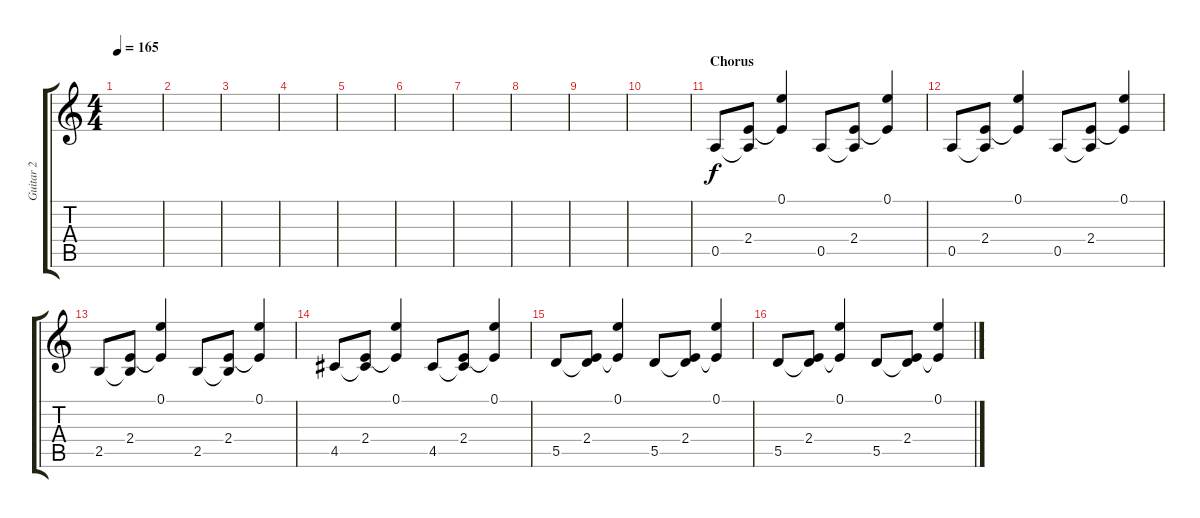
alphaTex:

\track ("Guitar 2" "Guitar 2") {instrument overdrivenguitar}
\staff {score tabs}
\tuning (E4 B3 G3 D3 A2 D2) {hide}
\ts (4 4)
\tempo 165
\clef g2
\ks c
|
|
|
|
|
|
|
|
|
|
\section ("" "Chorus")
0.5.8 (2.4 0.5{t}).8 (0.1 2.4{t}).4 0.5.8 (2.4 0.5{t}).8 (0.1 2.4{t}).4 |
0.5.8 (2.4 0.5{t}).8 (0.1 2.4{t}).4 0.5.8 (2.4 0.5{t}).8 (0.1 2.4{t}).4 |
2.5.8 (2.4 2.5{t}).8 (0.1 2.4{t}).4 2.5.8 (2.4 2.5{t}).8 (0.1 2.4{t}).4 |
4.5.8 (2.4 4.5{t}).8 (0.1 2.4{t}).4 4.5.8 (2.4 4.5{t}).8 (0.1 2.4{t}).4 |
5.5.8 (2.4 5.5{t}).8 (0.1 2.4{t}).4 5.5.8 (2.4 5.5{t}).8 (0.1 2.4{t}).4 |
5.5.8 (2.4 5.5{t}).8 (0.1 2.4{t}).4 5.5.8 (2.4 5.5{t}).8 (0.1 2.4{t}).4
